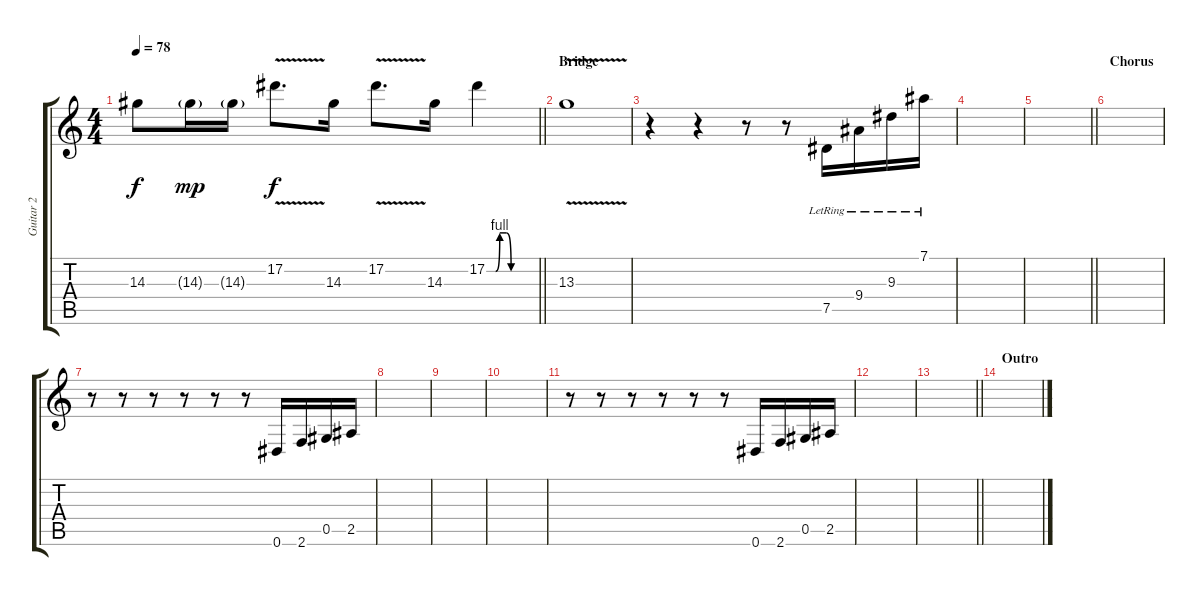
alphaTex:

\track ("Guitar 2" "Guitar 2") {instrument distortionguitar}
\staff {score tabs}
\tuning (Eb4 Bb3 Gb3 Db3 Ab2 Eb2) {hide}
\ts (4 4)
\tempo 78
\clef g2
\barLineRight lightlight
\ks c
14.3.8{dy f volume 7} 14.3{g}.16{dy mp} 14.3{g}.16 17.2{v}.8{d dy f} 14.3.16 17.2{v}.8{d} 14.3.16 17.2{be (custom 0 0 11 0 16 4 24 4 30 0 60 0)}.4 |
\section ("" "Bridge")
13.3{v}.1 |
r.4 r.4 r.8 r.8 7.5{lr}.16{instrument electricguitarclean} 9.4{lr}.16 9.3{lr}.16 7.1{lr}.16 |
|
\barLineRight lightlight
|
\section ("" "Chorus")
|
r.8 r.8 r.8 r.8 r.8 r.8 0.6.16 2.6.16 0.5.16 2.5.16 |
|
|
|
r.8 r.8 r.8 r.8 r.8 r.8 0.6.16 2.6.16 0.5.16 2.5.16 |
|
\barLineRight lightlight
|
\section ("" "Outro")
